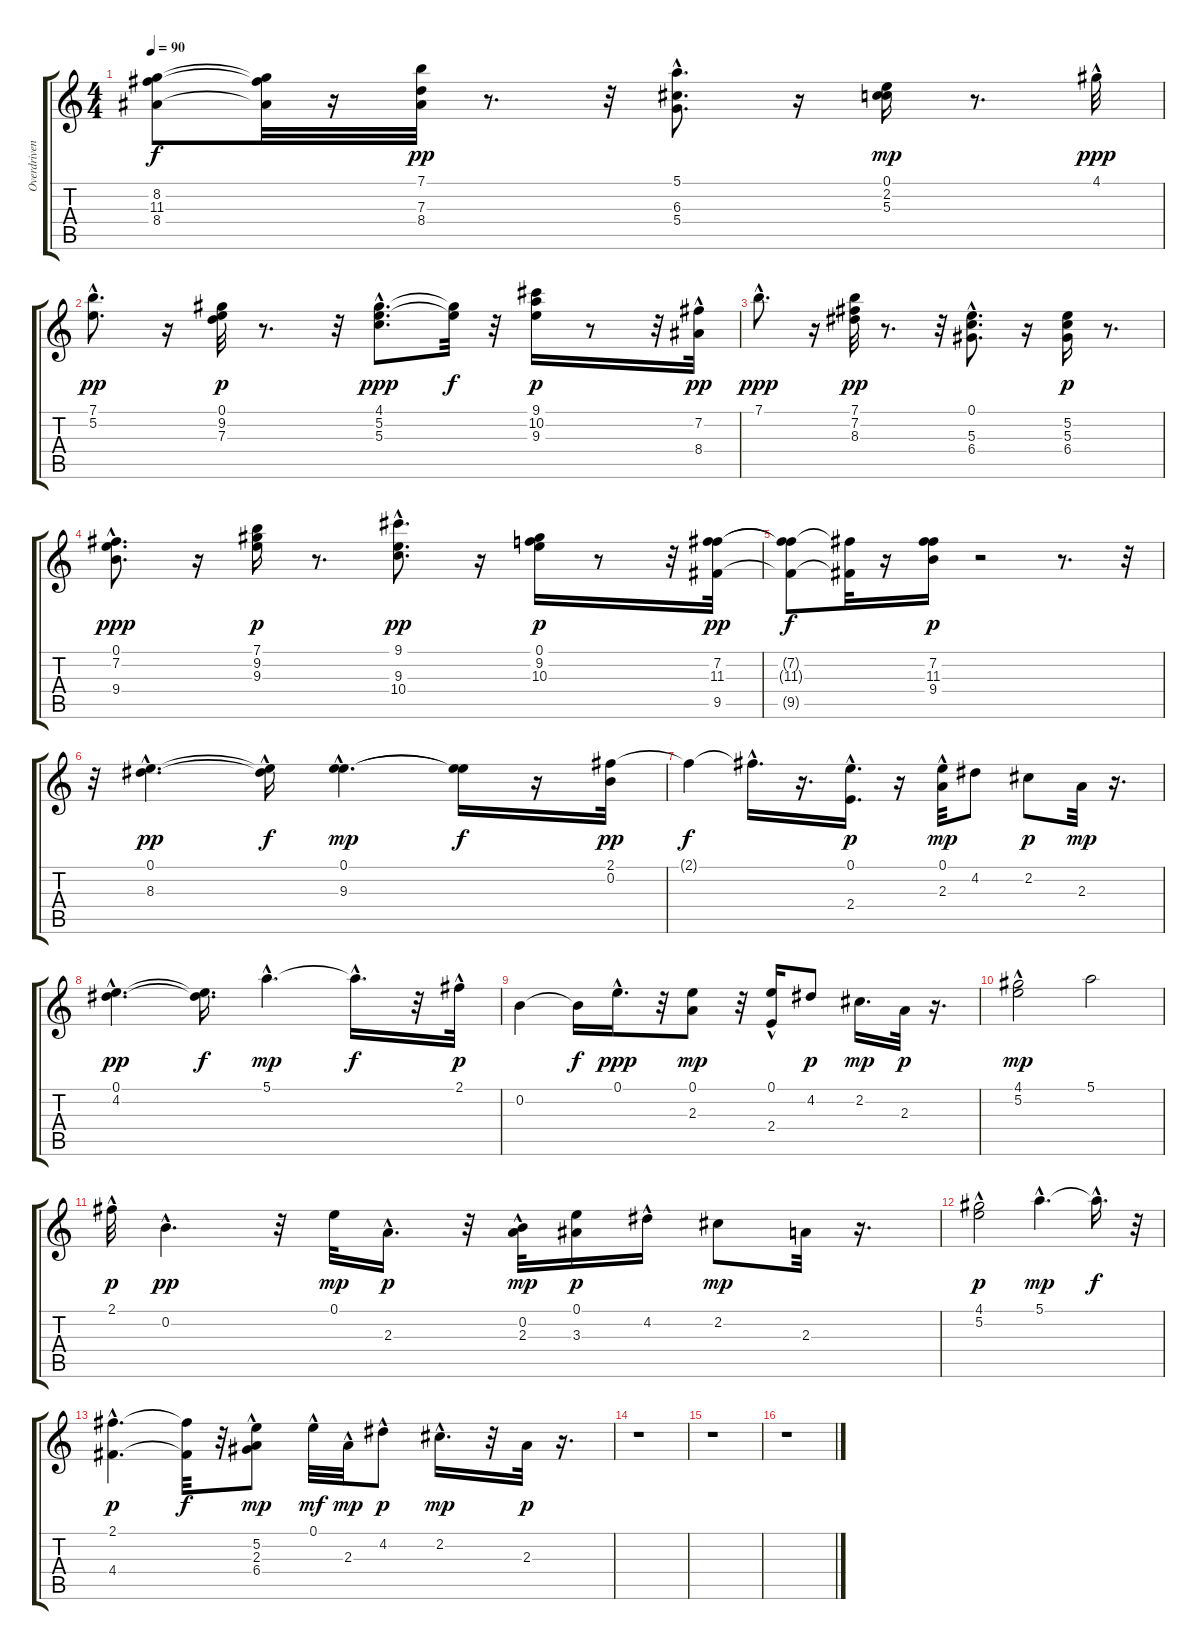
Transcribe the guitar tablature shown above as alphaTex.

\track ("Overdriven" "Overdriven") {instrument overdrivenguitar}
\staff {score tabs}
\tuning (E4 B3 G3 D3 A2 E2) {hide}
\ts (4 4)
\tempo 90
\clef g2
\ks c
(8.2{t} 11.3{t} 8.4{t}).8{dy f} (8.2{t} 11.3{t} 8.4{t}).32 r.16 (7.1 7.3 8.4).32{dy pp} r.8{d} r.32 (5.1{hac} 6.3{hac} 5.4{hac}).8{d} r.16 (0.1 2.2 5.3).16{dy mp} r.8{d} 4.1{hac}.32{dy ppp} |
(7.1{hac} 5.2{hac}).8{d dy pp} r.16 (0.1 9.2 7.3).32{dy p} r.8{d} r.32 (4.1{hac} 5.2{hac} 5.3{hac}).8{d dy ppp} (4.1{t} 5.2{t}).32{dy f} r.32 (9.1 10.2 9.3).16{dy p} r.8 r.32 (7.2{hac} 8.4{hac}).32{dy pp} |
7.1{hac}.8{d dy ppp} r.16 (7.1 7.2 8.3).32{dy pp} r.8{d} r.32 (0.1{hac} 5.3{hac} 6.4{hac}).8{d} r.16 (5.2 5.3 6.4).16{dy p} r.8{d} |
(0.1{hac} 7.2{hac} 9.4{hac}).8{d dy ppp} r.16 (7.1 9.2 9.3).16{dy p} r.8{d} (9.1{hac} 9.3{hac} 10.4{hac}).8{d dy pp} r.16 (0.1 9.2 10.3).16{dy p} r.8 r.32 (7.2 11.3 9.5).32{dy pp} |
(7.2{t} 11.3{t} 9.5{t}).8{dy f} (7.2{t} 9.5{t}).32 r.16 (7.2 11.3 9.4).16{dy p} r.2 r.8{d} r.32 |
r.32 (0.1{hac} 8.3{hac}).4{d dy pp} (0.1{t} 8.3{hac t}).16{dy f} (0.1{hac} 9.3{hac}).4{d dy mp} (0.1{t} 9.3{t}).16{dy f} r.16 (2.1 0.2).32{dy pp} |
2.1{t}.4{dy f} 2.1{hac t}.16{d} r.16{d} (0.1{hac} 2.4{hac}).16{d dy p} r.16 (0.1 2.3{hac}).32{dy mp} 4.2.8 2.2.8{dy p} 2.3.32{dy mp} r.16{d} |
(0.1{hac} 4.2{hac}).4{d dy pp} (0.1{t} 4.2{t}).16{d dy f} 5.1{hac}.4{d dy mp} 5.1{hac t}.16{d dy f} r.32 2.1{hac}.32{dy p} |
0.2.4 0.2{t}.16{dy f} 0.1{hac}.16{d dy ppp} r.32 (0.1 2.3).8{dy mp} r.32 (0.1{hac} 2.4{hac}).16 4.2.8{dy p} 2.2.16{d dy mp} 2.3.32{dy p} r.16{d} |
(4.1{hac} 5.2).2{dy mp} 5.1.2 |
2.1{hac}.32{dy p} 0.2{hac}.4{d dy pp} r.32 0.1.32{dy mp} 2.3{hac}.16{d dy p} r.32 (0.2 2.3{hac}).32{dy mp} (0.1 3.3).16{dy p} 4.2{hac}.16 2.2.8{dy mp} 2.3.32 r.16{d} |
(4.1{hac} 5.2).2{dy p} 5.1{hac}.4{d dy mp} 5.1{hac t}.16{d dy f} r.32 |
(2.1{hac} 4.4{hac}).4{d dy p} (2.1{t} 4.4{t}).32{dy f} r.32 (5.2{hac} 2.3 6.4).8{dy mp} 0.1{hac}.32{dy mf} 2.3{hac}.32{dy mp} 4.2{hac}.8{dy p} 2.2{hac}.16{d dy mp} r.32 2.3.32{dy p} r.16{d} |
r.1 |
r.1 |
r.1
